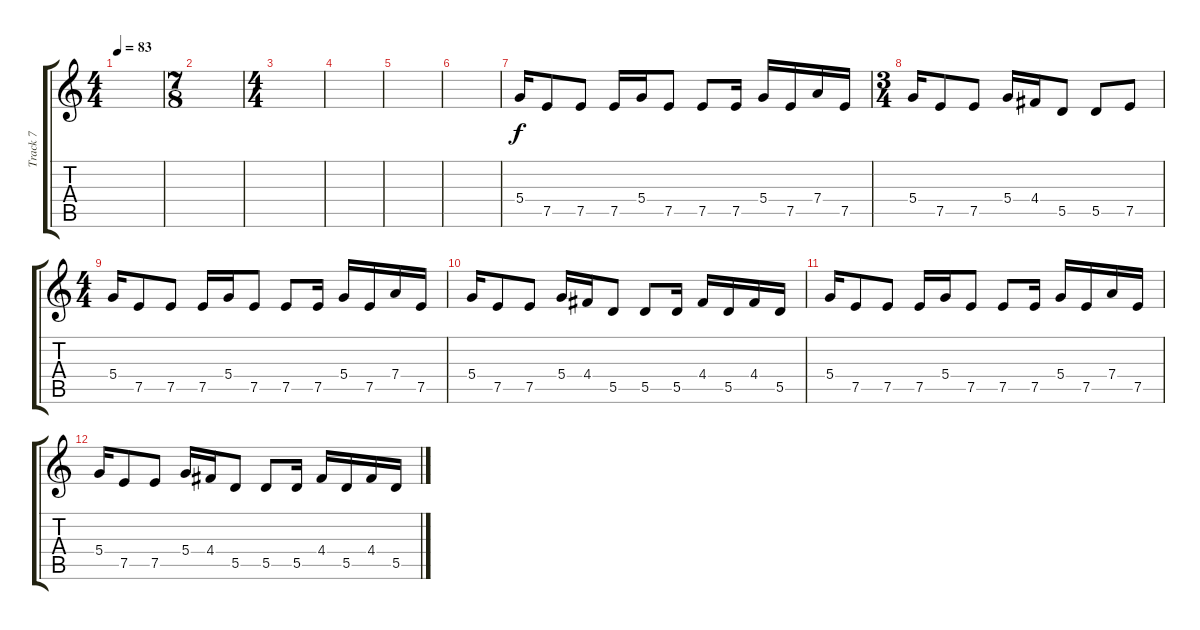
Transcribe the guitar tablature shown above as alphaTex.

\track ("Track 7" "Track 7") {instrument distortionguitar}
\staff {score tabs}
\tuning (E4 B3 G3 D3 A2 E2) {hide}
\ts (4 4)
\tempo 83
\clef g2
\ks c
|
\ts (7 8)
|
\ts (4 4)
|
|
|
|
5.4.16 7.5.8 7.5.8 7.5.16 5.4.16 7.5.8 7.5.8 7.5.16 5.4.16 7.5.16 7.4.16 7.5.16 |
\ts (3 4)
5.4.16 7.5.8 7.5.8 5.4.16 4.4.16 5.5.8 5.5.8 7.5.8 |
\ts (4 4)
5.4.16 7.5.8 7.5.8 7.5.16 5.4.16 7.5.8 7.5.8 7.5.16 5.4.16 7.5.16 7.4.16 7.5.16 |
5.4.16 7.5.8 7.5.8 5.4.16 4.4.16 5.5.8 5.5.8 5.5.16 4.4.16 5.5.16 4.4.16 5.5.16 |
5.4.16 7.5.8 7.5.8 7.5.16 5.4.16 7.5.8 7.5.8 7.5.16 5.4.16 7.5.16 7.4.16 7.5.16 |
5.4.16 7.5.8 7.5.8 5.4.16 4.4.16 5.5.8 5.5.8 5.5.16 4.4.16 5.5.16 4.4.16 5.5.16
